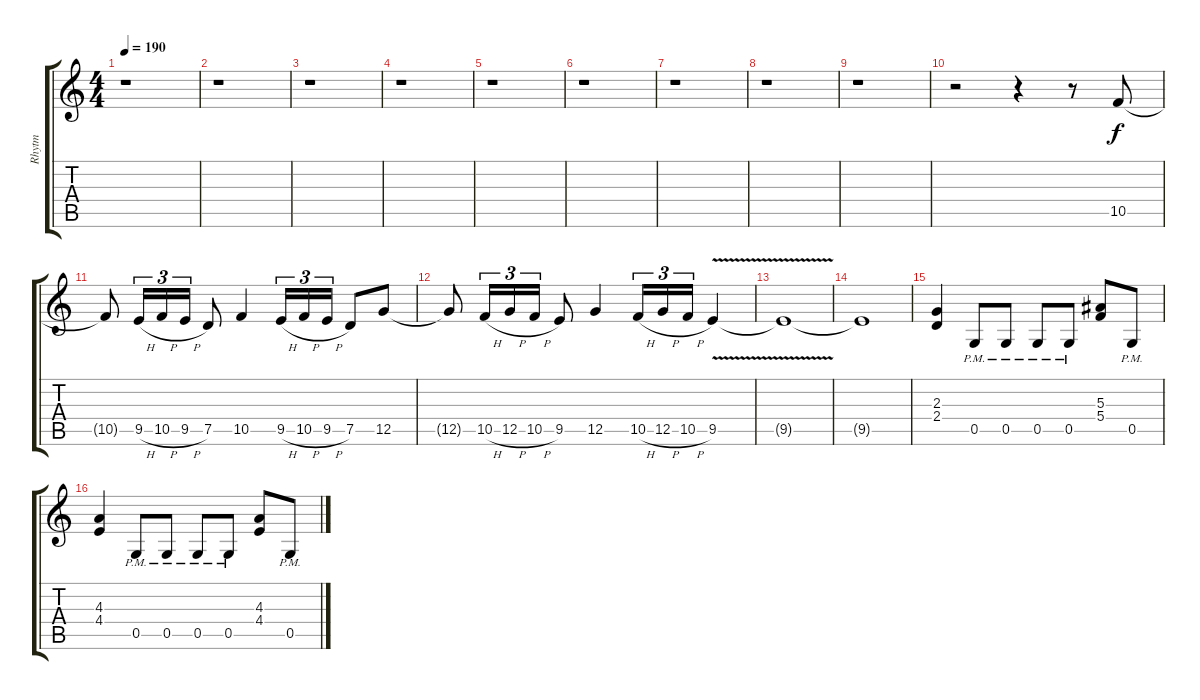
\track ("Rhytm" "Rhytm") {instrument distortionguitar}
\staff {score tabs}
\tuning (D4 A3 F3 C3 G2 D2) {hide}
\ts (4 4)
\tempo 190
\clef g2
\ks c
r.1{dy f} |
r.1 |
r.1 |
r.1 |
r.1 |
r.1 |
r.1 |
r.1 |
r.1 |
r.2 r.4 r.8 10.5.8 |
10.5{t}.8 9.5{h}.16{tu (3 2)} 10.5{h}.16{tu (3 2)} 9.5{h}.16{tu (3 2)} 7.5.8 10.5.4 9.5{h}.16{tu (3 2)} 10.5{h}.16{tu (3 2)} 9.5{h}.16{tu (3 2)} 7.5.8 12.5.8 |
12.5{t}.8 10.5{h}.16{tu (3 2)} 12.5{h}.16{tu (3 2)} 10.5{h}.16{tu (3 2)} 9.5.8 12.5.4 10.5{h}.16{tu (3 2)} 12.5{h}.16{tu (3 2)} 10.5{h}.16{tu (3 2)} 9.5{v}.4 |
9.5{t}.1 |
9.5{t}.1 |
(2.3 2.4).4 0.5{pm}.8 0.5{pm}.8 0.5{pm}.8 0.5{pm}.8 (5.3 5.4).8 0.5{pm}.8 |
(4.3 4.4).4 0.5{pm}.8 0.5{pm}.8 0.5{pm}.8 0.5{pm}.8 (4.3 4.4).8 0.5{pm}.8
